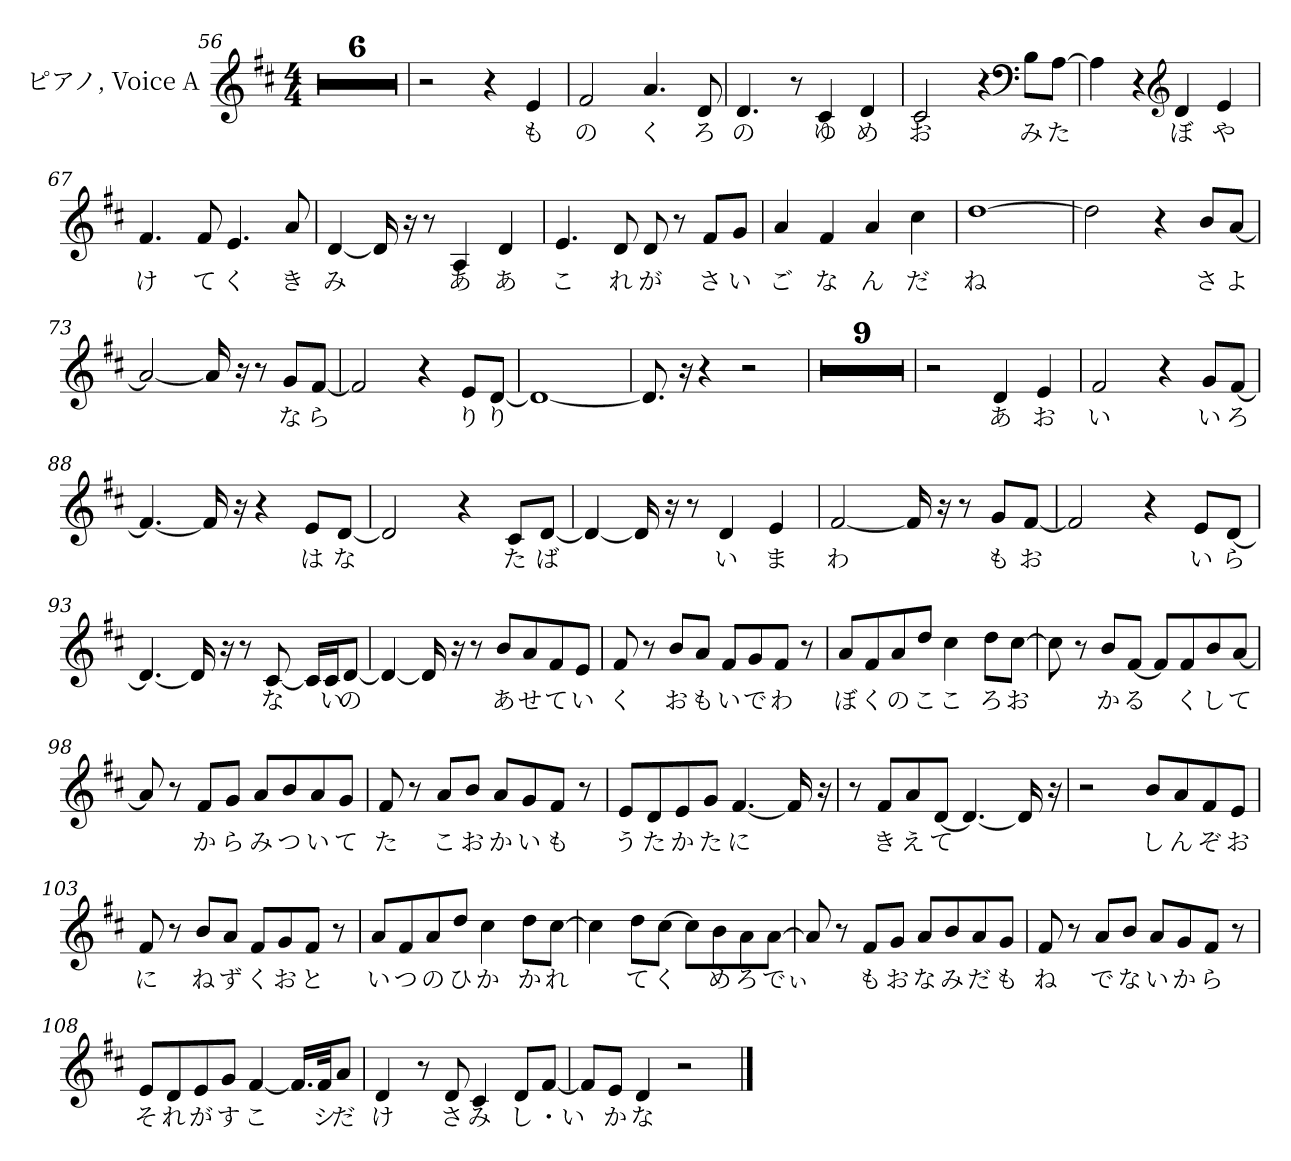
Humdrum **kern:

**kern	**text
*part1	*part1
*staff1	*staff1
*I"ピアノ, Voice A	*
*clefG2	*
*k[f#c#]	*
*M4/4	*
=56	=56
1r	.
=57	=57
1r	.
!!LO:LB:g=z
=58	=58
1r	.
=59	=59
1r	.
=60	=60
1r	.
=61	=61
1r	.
=62	=62
2r	.
4r	.
!	!LO:LY:b
4e/	も
=63	=63
!	!LO:LY:b
2f#/	の
!	!LO:LY:b
4.a/	く
!	!LO:LY:b
8d/	ろ
=64	=64
!	!LO:LY:b
4.d/	の
8r	.
!	!LO:LY:b
4c#/	ゆ
!	!LO:LY:b
4d/	め
=65	=65
!	!LO:LY:b
2c#/	お
4r	.
*clefF4	*
!	!LO:LY:b
8B\L	み
!	!LO:LY:b
[8A\J	た
=66	=66
4A\]	.
4r	.
*clefG2	*
!	!LO:LY:b
4d/	ぼ
!	!LO:LY:b
4e/	や
!!LO:PB:g=z
=67	=67
!	!LO:LY:b
4.f#/	け
!	!LO:LY:b
8f#/	て
!	!LO:LY:b
4.e/	く
!	!LO:LY:b
8a/	き
=68	=68
!	!LO:LY:b
[4d/	み
16d/]	.
16r	.
8r	.
!	!LO:LY:b
4A/	あ
!	!LO:LY:b
4d/	あ
=69	=69
!	!LO:LY:b
4.e/	こ
!	!LO:LY:b
8d/	れ
!	!LO:LY:b
8d/	が
8r	.
!	!LO:LY:b
8f#/L	さ
!	!LO:LY:b
8g/J	い
=70	=70
!	!LO:LY:b
4a/	ご
!	!LO:LY:b
4f#/	な
!	!LO:LY:b
4a/	ん
!	!LO:LY:b
4cc#\	だ
=71	=71
!	!LO:LY:b
[1dd	ね
=72	=72
2dd\]	.
4r	.
!	!LO:LY:b
8b/L	さ
!	!LO:LY:b
[8a/J	よ
=73	=73
2a/_	.
16a/]	.
16r	.
8r	.
!	!LO:LY:b
8g/L	な
!	!LO:LY:b
[8f#/J	ら
!!LO:LB:g=z
=74	=74
2f#/]	.
4r	.
!	!LO:LY:b
8e/L	り
!	!LO:LY:b
[8d/J	り
=75	=75
1d_	.
=76	=76
8.d/]	.
16r	.
4r	.
2r	.
=77	=77
1r	.
=78	=78
1r	.
=79	=79
1r	.
=80	=80
1r	.
=81	=81
1r	.
=82	=82
1r	.
=83	=83
1r	.
=84	=84
1r	.
=85	=85
1r	.
=86	=86
2r	.
!	!LO:LY:b
4d/	あ
!	!LO:LY:b
4e/	お
!!LO:LB:g=z
=87	=87
!	!LO:LY:b
2f#/	い
4r	.
!	!LO:LY:b
8g/L	い
!	!LO:LY:b
[8f#/J	ろ
=88	=88
4.f#/_	.
16f#/]	.
16r	.
4r	.
!	!LO:LY:b
8e/L	は
!	!LO:LY:b
[8d/J	な
=89	=89
2d/]	.
4r	.
!	!LO:LY:b
8c#/L	た
!	!LO:LY:b
[8d/J	ば
=90	=90
4d/_	.
16d/]	.
16r	.
8r	.
!	!LO:LY:b
4d/	い
!	!LO:LY:b
4e/	ま
=91	=91
!	!LO:LY:b
[2f#/	わ
16f#/]	.
16r	.
8r	.
!	!LO:LY:b
8g/L	も
!	!LO:LY:b
[8f#/J	お
=92	=92
2f#/]	.
4r	.
!	!LO:LY:b
8e/L	い
!	!LO:LY:b
[8d/J	ら
!!LO:LB:g=z
=93	=93
4.d/_	.
16d/]	.
16r	.
8r	.
!	!LO:LY:b
[8c#/	な
16c#/LL]	.
!	!LO:LY:b
16c#/J	い
!	!LO:LY:b
[8d/J	の
=94	=94
4d/_	.
16d/]	.
16r	.
8r	.
!	!LO:LY:b
8b/L	あ
!	!LO:LY:b
8a/	せ
!	!LO:LY:b
8f#/	て
!	!LO:LY:b
8e/J	い
=95	=95
!	!LO:LY:b
8f#/	く
8r	.
!	!LO:LY:b
8b/L	お
!	!LO:LY:b
8a/J	も
!	!LO:LY:b
8f#/L	い
!	!LO:LY:b
8g/	で
!	!LO:LY:b
8f#/J	わ
8r	.
=96	=96
!	!LO:LY:b
8a/L	ぼ
!	!LO:LY:b
8f#/	く
!	!LO:LY:b
8a/	の
!	!LO:LY:b
8dd/J	こ
!	!LO:LY:b
4cc#\	こ
!	!LO:LY:b
8dd\L	ろ
!	!LO:LY:b
[8cc#\J	お
!!LO:LB:g=z
=97	=97
8cc#\]	.
8r	.
!	!LO:LY:b
8b/L	か
!	!LO:LY:b
[8f#/J	る
8f#/L]	.
!	!LO:LY:b
8f#/	く
!	!LO:LY:b
8b/	し
!	!LO:LY:b
[8a/J	て
=98	=98
8a/]	.
8r	.
!	!LO:LY:b
8f#/L	か
!	!LO:LY:b
8g/J	ら
!	!LO:LY:b
8a/L	み
!	!LO:LY:b
8b/	つ
!	!LO:LY:b
8a/	い
!	!LO:LY:b
8g/J	て
=99	=99
!	!LO:LY:b
8f#/	た
8r	.
!	!LO:LY:b
8a/L	こ
!	!LO:LY:b
8b/J	お
!	!LO:LY:b
8a/L	か
!	!LO:LY:b
8g/	い
!	!LO:LY:b
8f#/J	も
8r	.
=100	=100
!	!LO:LY:b
8e/L	う
!	!LO:LY:b
8d/	た
!	!LO:LY:b
8e/	か
!	!LO:LY:b
8g/J	た
!	!LO:LY:b
[4.f#/	に
16f#/]	.
16r	.
!!LO:LB:g=z
=101	=101
8r	.
!	!LO:LY:b
8f#/L	き
!	!LO:LY:b
8a/	え
!	!LO:LY:b
[8d/J	て
4.d/_	.
16d/]	.
16r	.
=102	=102
2r	.
!	!LO:LY:b
8b/L	し
!	!LO:LY:b
8a/	ん
!	!LO:LY:b
8f#/	ぞ
!	!LO:LY:b
8e/J	お
=103	=103
!	!LO:LY:b
8f#/	に
8r	.
!	!LO:LY:b
8b/L	ね
!	!LO:LY:b
8a/J	ず
!	!LO:LY:b
8f#/L	く
!	!LO:LY:b
8g/	お
!	!LO:LY:b
8f#/J	と
8r	.
=104	=104
!	!LO:LY:b
8a/L	い
!	!LO:LY:b
8f#/	つ
!	!LO:LY:b
8a/	の
!	!LO:LY:b
8dd/J	ひ
!	!LO:LY:b
4cc#\	か
!	!LO:LY:b
8dd\L	か
!	!LO:LY:b
[8cc#\J	れ
=105	=105
4cc#\]	.
!	!LO:LY:b
8dd\L	て
!	!LO:LY:b
[8cc#\J	く
8cc#\L]	.
!	!LO:LY:b
8b\	め
!	!LO:LY:b
8a\	ろ
!	!LO:LY:b
[8a\J	でぃ
!!LO:LB:g=z
=106	=106
8a/]	.
8r	.
!	!LO:LY:b
8f#/L	も
!	!LO:LY:b
8g/J	お
!	!LO:LY:b
8a/L	な
!	!LO:LY:b
8b/	み
!	!LO:LY:b
8a/	だ
!	!LO:LY:b
8g/J	も
=107	=107
!	!LO:LY:b
8f#/	ね
8r	.
!	!LO:LY:b
8a/L	で
!	!LO:LY:b
8b/J	な
!	!LO:LY:b
8a/L	い
!	!LO:LY:b
8g/	か
!	!LO:LY:b
8f#/J	ら
8r	.
=108	=108
!	!LO:LY:b
8e/L	そ
!	!LO:LY:b
8d/	れ
!	!LO:LY:b
8e/	が
!	!LO:LY:b
8g/J	す
!	!LO:LY:b
[4f#/	こ
16.f#/LL]	.
!	!LO:LY:b
32f#/JK	シ
!	!LO:LY:b
8a/J	だ
=109	=109
!	!LO:LY:b
4d/	け
8r	.
!	!LO:LY:b
8d/	さ
!	!LO:LY:b
4c#/	み
!	!LO:LY:b
8d/L	し
!	!LO:LY:b
[8f#/J	・い
=110	=110
8f#/L]	.
!	!LO:LY:b
8e/J	か
!	!LO:LY:b
4d/	な
2r	.
==	==
*-	*-
